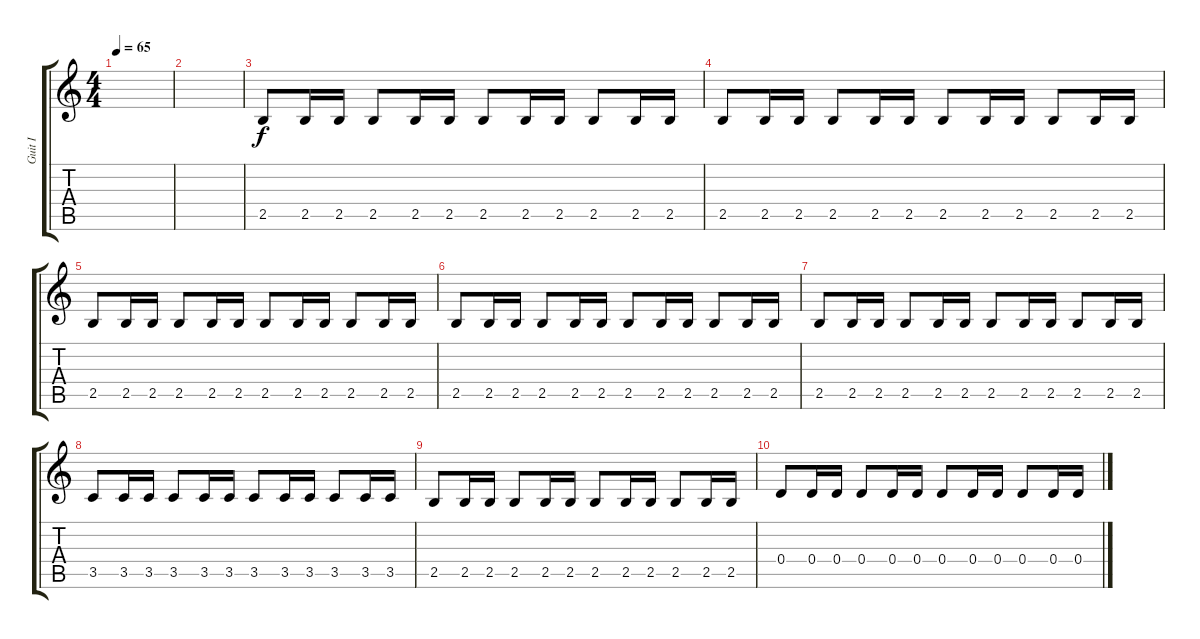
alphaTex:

\track ("Guit I" "Guit I") {instrument electricguitarclean}
\staff {score tabs}
\tuning (E4 B3 G3 D3 A2 E2) {hide}
\ts (4 4)
\tempo 65
\clef g2
\ks c
|
|
2.5.8 2.5.16 2.5.16 2.5.8 2.5.16 2.5.16 2.5.8 2.5.16 2.5.16 2.5.8 2.5.16 2.5.16 |
2.5.8 2.5.16 2.5.16 2.5.8 2.5.16 2.5.16 2.5.8 2.5.16 2.5.16 2.5.8 2.5.16 2.5.16 |
2.5.8 2.5.16 2.5.16 2.5.8 2.5.16 2.5.16 2.5.8 2.5.16 2.5.16 2.5.8 2.5.16 2.5.16 |
2.5.8 2.5.16 2.5.16 2.5.8 2.5.16 2.5.16 2.5.8 2.5.16 2.5.16 2.5.8 2.5.16 2.5.16 |
2.5.8 2.5.16 2.5.16 2.5.8 2.5.16 2.5.16 2.5.8 2.5.16 2.5.16 2.5.8 2.5.16 2.5.16 |
3.5.8 3.5.16 3.5.16 3.5.8 3.5.16 3.5.16 3.5.8 3.5.16 3.5.16 3.5.8 3.5.16 3.5.16 |
2.5.8 2.5.16 2.5.16 2.5.8 2.5.16 2.5.16 2.5.8 2.5.16 2.5.16 2.5.8 2.5.16 2.5.16 |
0.4.8 0.4.16 0.4.16 0.4.8 0.4.16 0.4.16 0.4.8 0.4.16 0.4.16 0.4.8 0.4.16 0.4.16
